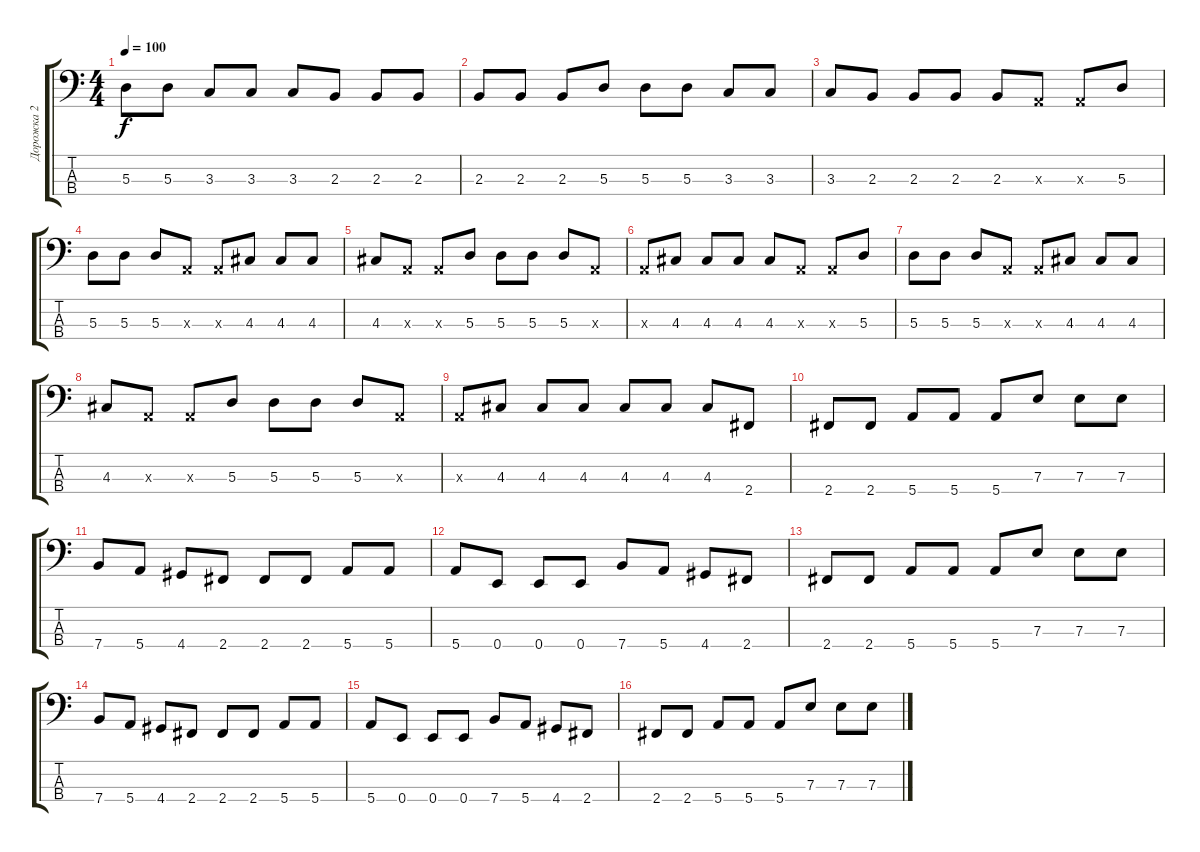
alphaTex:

\track ("Дорожка 2" "Дорожка 2") {instrument electricbassfinger}
\staff {score tabs}
\tuning (G2 D2 A1 E1) {hide}
\ts (4 4)
\tempo 100
\clef f4
\ks c
5.3.8{dy f} 5.3.8 3.3.8 3.3.8 3.3.8 2.3.8 2.3.8 2.3.8 |
2.3.8 2.3.8 2.3.8 5.3.8 5.3.8 5.3.8 3.3.8 3.3.8 |
3.3.8 2.3.8 2.3.8 2.3.8 2.3.8 0.3{x}.8 0.3{x}.8 5.3.8 |
5.3.8 5.3.8 5.3.8 0.3{x}.8 0.3{x}.8 4.3.8 4.3.8 4.3.8 |
4.3.8 0.3{x}.8 0.3{x}.8 5.3.8 5.3.8 5.3.8 5.3.8 0.3{x}.8 |
0.3{x}.8 4.3.8 4.3.8 4.3.8 4.3.8 0.3{x}.8 0.3{x}.8 5.3.8 |
5.3.8 5.3.8 5.3.8 0.3{x}.8 0.3{x}.8 4.3.8 4.3.8 4.3.8 |
4.3.8 0.3{x}.8 0.3{x}.8 5.3.8 5.3.8 5.3.8 5.3.8 0.3{x}.8 |
0.3{x}.8 4.3.8 4.3.8 4.3.8 4.3.8 4.3.8 4.3.8 2.4.8 |
2.4.8 2.4.8 5.4.8 5.4.8 5.4.8 7.3.8 7.3.8 7.3.8 |
7.4.8 5.4.8 4.4.8 2.4.8 2.4.8 2.4.8 5.4.8 5.4.8 |
5.4.8 0.4.8 0.4.8 0.4.8 7.4.8 5.4.8 4.4.8 2.4.8 |
2.4.8 2.4.8 5.4.8 5.4.8 5.4.8 7.3.8 7.3.8 7.3.8 |
7.4.8 5.4.8 4.4.8 2.4.8 2.4.8 2.4.8 5.4.8 5.4.8 |
5.4.8 0.4.8 0.4.8 0.4.8 7.4.8 5.4.8 4.4.8 2.4.8 |
2.4.8 2.4.8 5.4.8 5.4.8 5.4.8 7.3.8 7.3.8 7.3.8
